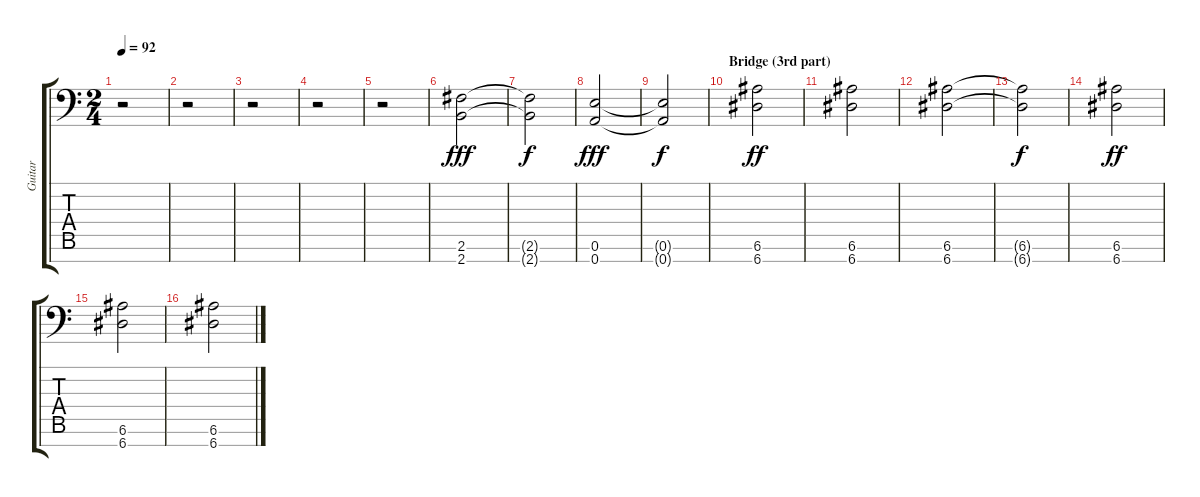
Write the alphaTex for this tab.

\track ("Guitar" "Guitar") {instrument distortionguitar}
\staff {score tabs}
\tuning (E4 B3 G3 D3 A2 E2 A1) {hide}
\ts (2 4)
\tempo 92
\clef f4
\ks c
r.2{dy f} |
r.2 |
r.2 |
r.2 |
r.2 |
(2.6 2.7).2{dy fff volume 13} |
(2.6{t} 2.7{t}).2{dy f} |
(0.6 0.7).2{dy fff} |
(0.6{t} 0.7{t}).2{dy f} |
\section ("" "Bridge (3rd part)")
(6.6 6.7).2{dy ff} |
(6.6 6.7).2 |
(6.6 6.7).2 |
(6.6{t} 6.7{t}).2{dy f} |
(6.6 6.7).2{dy ff} |
(6.6 6.7).2 |
(6.6 6.7).2
